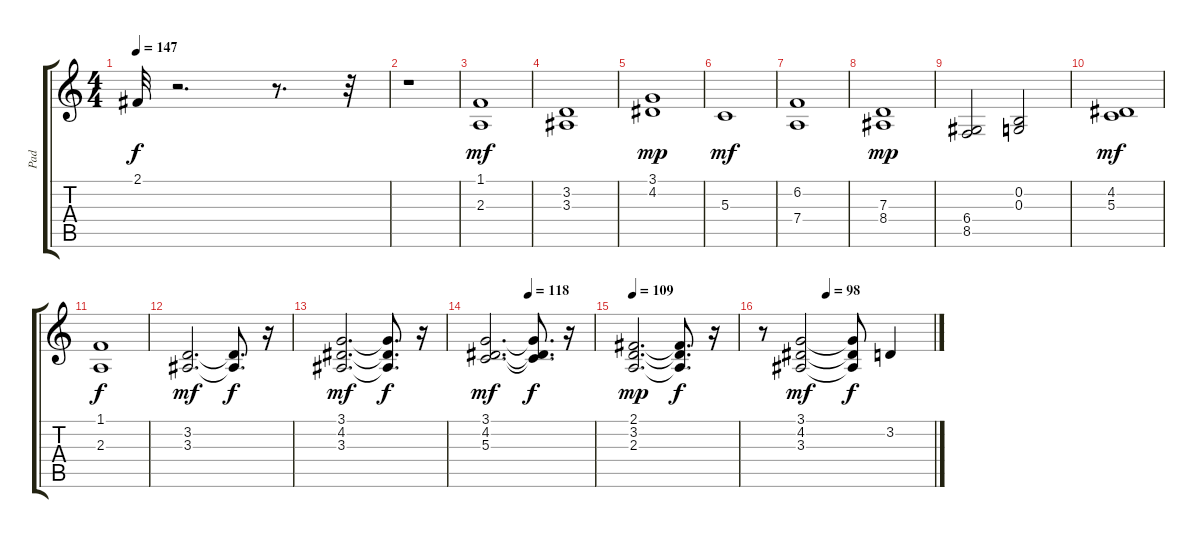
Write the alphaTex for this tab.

\track ("Pad" "Pad") {instrument pad2warm}
\staff {score tabs}
\tuning (E4 B3 G3 D3 A2 E2) {hide}
\ts (4 4)
\tempo 147
\clef g2
\ks c
2.1{t}.32{dy f} r.2{d} r.8{d} r.32 |
r.1 |
(1.1 2.3).1{dy mf} |
(3.2 3.3).1 |
(3.1 4.2).1{dy mp} |
5.3.1{dy mf} |
(6.2 7.4).1 |
(7.3 8.4).1{dy mp} |
(6.4 8.5).2 (0.2 0.3).2 |
(4.2 5.3).1{dy mf} |
(1.1 2.3).1{dy f} |
(3.2 3.3).2{d dy mf} (3.2{t} 3.3{t}).8{d dy f} r.16 |
(3.1 4.2 3.3).2{d dy mf} (3.1{t} 4.2{t} 3.3{t}).8{d dy f} r.16 |
\tempo (118 0.375)
(3.1 4.2 5.3).2{d dy mf} (3.1{t} 4.2{t} 5.3{t}).8{d dy f} r.16 |
\tempo 109
(2.1 3.2 2.3).2{d dy mp} (2.1{t} 3.2{t} 2.3{t}).8{d dy f} r.16 |
\tempo (98 0.375)
r.8 (3.1 4.2 3.3).2{dy mf volume 6} (3.1{t} 4.2{t} 3.3{t}).8{dy f} 3.2.4{volume 6}
